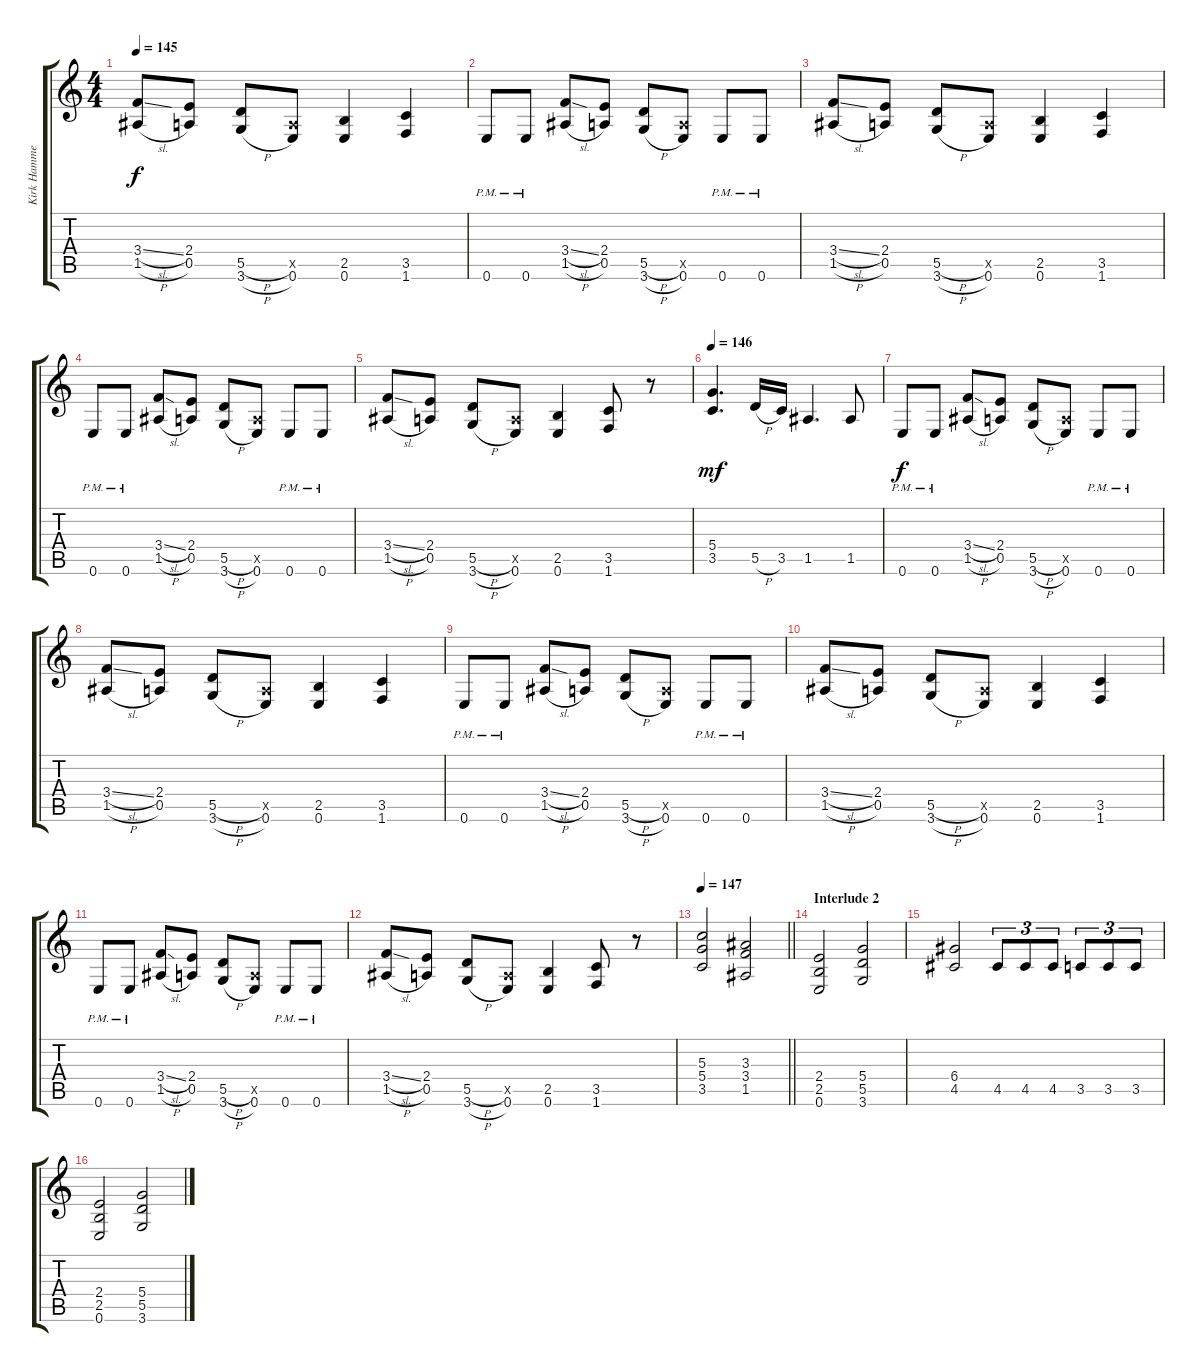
\track ("Kirk Hammett (Guitar Lead)" "Kirk Hamme") {instrument distortionguitar}
\staff {score tabs}
\tuning (E4 B3 G3 D3 A2 E2) {hide}
\ts (4 4)
\tempo 145
\clef g2
\ks c
(3.4{sl} 1.5{h}).8{dy f} (2.4 0.5).8 (5.5{h} 3.6{h}).8 (0.5{x} 0.6).8 (2.5 0.6).4 (3.5 1.6).4 |
0.6{pm}.8 0.6{pm}.8 (3.4{sl} 1.5{h}).8 (2.4 0.5).8 (5.5{h} 3.6{h}).8 (0.5{x} 0.6).8 0.6{pm}.8 0.6{pm}.8 |
(3.4{sl} 1.5{h}).8 (2.4 0.5).8 (5.5{h} 3.6{h}).8 (0.5{x} 0.6).8 (2.5 0.6).4 (3.5 1.6).4 |
0.6{pm}.8 0.6{pm}.8 (3.4{sl} 1.5{h}).8 (2.4 0.5).8 (5.5{h} 3.6{h}).8 (0.5{x} 0.6).8 0.6{pm}.8 0.6{pm}.8 |
(3.4{sl} 1.5{h}).8 (2.4 0.5).8 (5.5{h} 3.6{h}).8 (0.5{x} 0.6).8 (2.5 0.6).4 (3.5 1.6).8 r.8 |
\tempo 146
(5.4 3.5).4{d dy mf} 5.5{h}.16 3.5.16 1.5.4{d} 1.5.8 |
0.6{pm}.8{dy f} 0.6{pm}.8 (3.4{sl} 1.5{h}).8 (2.4 0.5).8 (5.5{h} 3.6{h}).8 (0.5{x} 0.6).8 0.6{pm}.8 0.6{pm}.8 |
(3.4{sl} 1.5{h}).8 (2.4 0.5).8 (5.5{h} 3.6{h}).8 (0.5{x} 0.6).8 (2.5 0.6).4 (3.5 1.6).4 |
0.6{pm}.8 0.6{pm}.8 (3.4{sl} 1.5{h}).8 (2.4 0.5).8 (5.5{h} 3.6{h}).8 (0.5{x} 0.6).8 0.6{pm}.8 0.6{pm}.8 |
(3.4{sl} 1.5{h}).8 (2.4 0.5).8 (5.5{h} 3.6{h}).8 (0.5{x} 0.6).8 (2.5 0.6).4 (3.5 1.6).4 |
0.6{pm}.8 0.6{pm}.8 (3.4{sl} 1.5{h}).8 (2.4 0.5).8 (5.5{h} 3.6{h}).8 (0.5{x} 0.6).8 0.6{pm}.8 0.6{pm}.8 |
(3.4{sl} 1.5{h}).8 (2.4 0.5).8 (5.5{h} 3.6{h}).8 (0.5{x} 0.6).8 (2.5 0.6).4 (3.5 1.6).8 r.8 |
\tempo 147
\barLineRight lightlight
(5.3 5.4 3.5).2 (3.3 3.4 1.5).2 |
\section ("" "Interlude 2")
(2.4 2.5 0.6).2 (5.4 5.5 3.6).2 |
(6.4 4.5).2 4.5.8{tu (3 2)} 4.5.8{tu (3 2)} 4.5.8{tu (3 2)} 3.5.8{tu (3 2)} 3.5.8{tu (3 2)} 3.5.8{tu (3 2)} |
(2.4 2.5 0.6).2 (5.4 5.5 3.6).2
